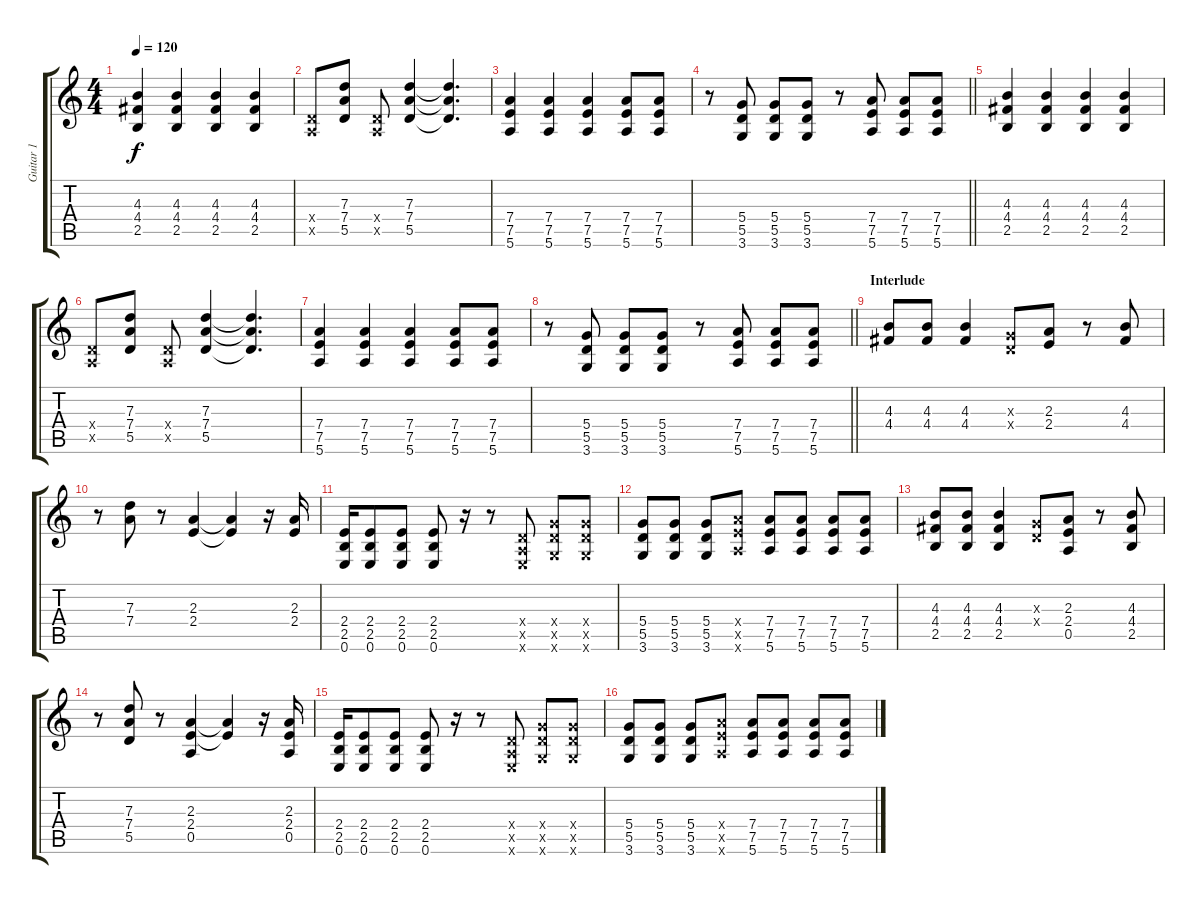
\track ("Guitar 1" "Guitar 1") {instrument distortionguitar}
\staff {score tabs}
\tuning (E4 B3 G3 D3 A2 E2) {hide}
\ts (4 4)
\tempo 120
\clef g2
\ks c
(4.3 4.4 2.5).4{dy f} (4.3 4.4 2.5).4 (4.3 4.4 2.5).4 (4.3 4.4 2.5).4 |
(0.4{x} 0.5{x}).8 (7.3 7.4 5.5).8 (0.4{x} 0.5{x}).8 (7.3 7.4 5.5).4 (7.3{t} 7.4{t} 5.5{t}).4{d} |
(7.4 7.5 5.6).4 (7.4 7.5 5.6).4 (7.4 7.5 5.6).4 (7.4 7.5 5.6).8 (7.4 7.5 5.6).8 |
\barLineRight lightlight
r.8 (5.4 5.5 3.6).8 (5.4 5.5 3.6).8 (5.4 5.5 3.6).8 r.8 (7.4 7.5 5.6).8 (7.4 7.5 5.6).8 (7.4 7.5 5.6).8 |
(4.3 4.4 2.5).4 (4.3 4.4 2.5).4 (4.3 4.4 2.5).4 (4.3 4.4 2.5).4 |
(0.4{x} 0.5{x}).8 (7.3 7.4 5.5).8 (0.4{x} 0.5{x}).8 (7.3 7.4 5.5).4 (7.3{t} 7.4{t} 5.5{t}).4{d} |
(7.4 7.5 5.6).4 (7.4 7.5 5.6).4 (7.4 7.5 5.6).4 (7.4 7.5 5.6).8 (7.4 7.5 5.6).8 |
\barLineRight lightlight
r.8 (5.4 5.5 3.6).8 (5.4 5.5 3.6).8 (5.4 5.5 3.6).8 r.8 (7.4 7.5 5.6).8 (7.4 7.5 5.6).8 (7.4 7.5 5.6).8 |
\section ("" "Interlude")
(4.3 4.4).8 (4.3 4.4).8 (4.3 4.4).4 (0.3{x} 0.4{x}).8 (2.3 2.4).8 r.8 (4.3 4.4).8 |
r.8 (7.3 7.4).8 r.8 (2.3 2.4).4 (2.3{t} 2.4{t}).4 r.16 (2.3 2.4).16 |
(2.4 2.5 0.6).16 (2.4 2.5 0.6).8 (2.4 2.5 0.6).8 (2.4 2.5 0.6).8 r.16 r.8 (0.4{x} 0.5{x} 0.6{x}).8 (5.4{x} 5.5{x} 3.6{x}).8 (5.4{x} 5.5{x} 3.6{x}).8 |
(5.4 5.5 3.6).8 (5.4 5.5 3.6).8 (5.4 5.5 3.6).8 (7.4{x} 7.5{x} 5.6{x}).8 (7.4 7.5 5.6).8 (7.4 7.5 5.6).8 (7.4 7.5 5.6).8 (7.4 7.5 5.6).8 |
(4.3 4.4 2.5).8 (4.3 4.4 2.5).8 (4.3 4.4 2.5).4 (0.3{x} 0.4{x}).8 (2.3 2.4 0.5).8 r.8 (4.3 4.4 2.5).8 |
r.8 (7.3 7.4 5.5).8 r.8 (2.3 2.4 0.5).4 (2.3{t} 2.4{t}).4 r.16 (2.3 2.4 0.5).16 |
(2.4 2.5 0.6).16 (2.4 2.5 0.6).8 (2.4 2.5 0.6).8 (2.4 2.5 0.6).8 r.16 r.8 (0.4{x} 0.5{x} 0.6{x}).8 (5.4{x} 5.5{x} 3.6{x}).8 (5.4{x} 5.5{x} 3.6{x}).8 |
(5.4 5.5 3.6).8 (5.4 5.5 3.6).8 (5.4 5.5 3.6).8 (7.4{x} 7.5{x} 5.6{x}).8 (7.4 7.5 5.6).8 (7.4 7.5 5.6).8 (7.4 7.5 5.6).8 (7.4 7.5 5.6).8
